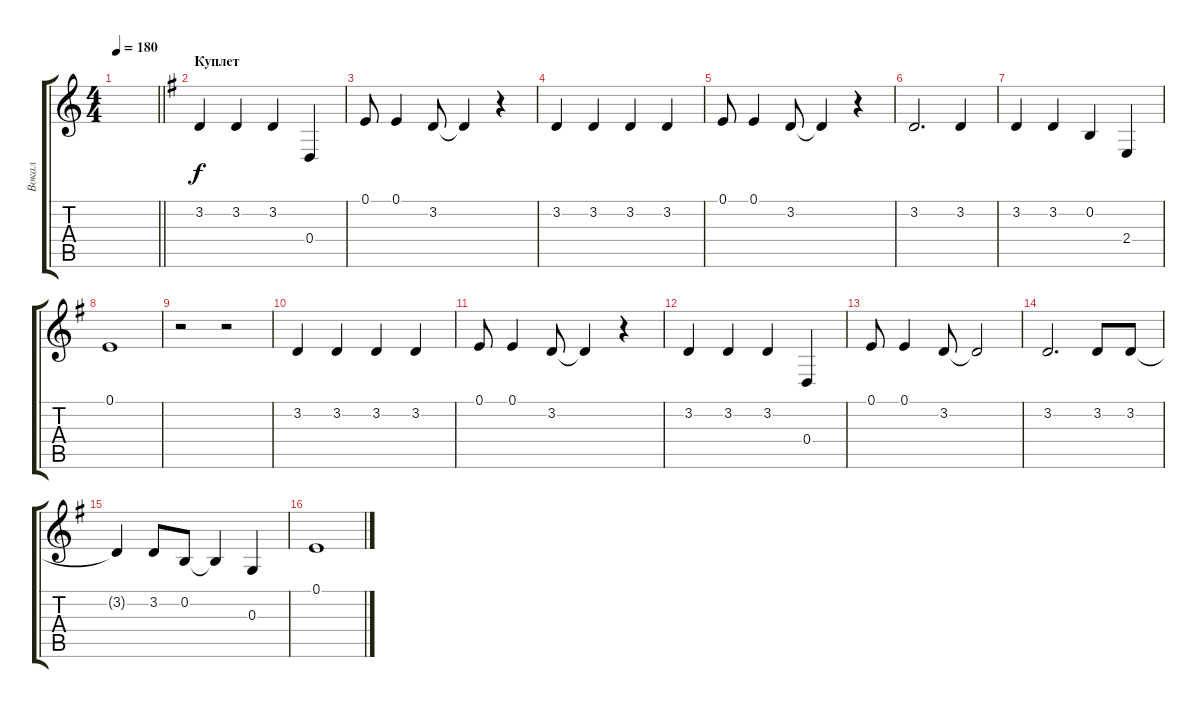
\track ("Вокал" "Вокал") {instrument flute}
\staff {score tabs}
\tuning (E4 B3 G3 D3 A2 E2) {hide}
\ts (4 4)
\tempo 180
\clef g2
\barLineRight lightlight
\ks c
|
\section ("" "Куплет")
\ks g
3.2.4 3.2.4 3.2.4 0.4.4 |
0.1.8 0.1.4 3.2.8 3.2{t}.4 r.4 |
3.2.4 3.2.4 3.2.4 3.2.4 |
0.1.8 0.1.4 3.2.8 3.2{t}.4 r.4 |
3.2.2{d} 3.2.4 |
3.2.4 3.2.4 0.2.4 2.4.4 |
0.1.1 |
r.2 r.2 |
3.2.4 3.2.4 3.2.4 3.2.4 |
0.1.8 0.1.4 3.2.8 3.2{t}.4 r.4 |
3.2.4 3.2.4 3.2.4 0.4.4 |
0.1.8 0.1.4 3.2.8 3.2{t}.2 |
3.2.2{d} 3.2.8 3.2.8 |
3.2{t}.4 3.2.8 0.2.8 0.2{t}.4 0.3.4 |
0.1.1
